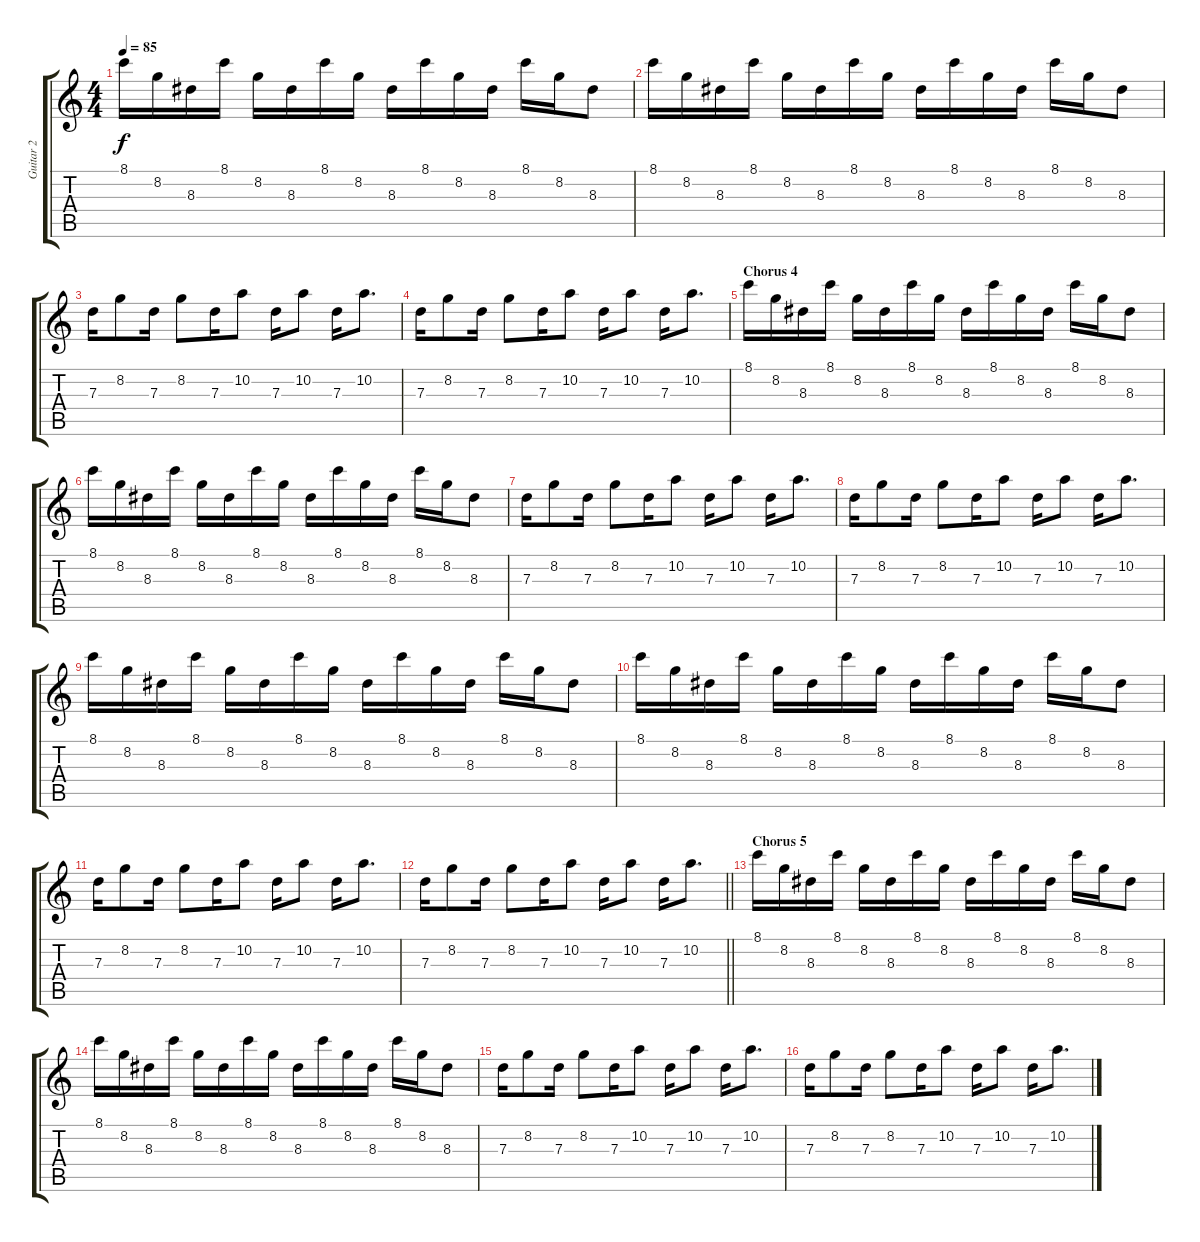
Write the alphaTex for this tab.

\track ("Guitar 2" "Guitar 2") {instrument acousticguitarsteel}
\staff {score tabs}
\tuning (E4 B3 G3 D3 A2 E2) {hide}
\ts (4 4)
\tempo 85
\clef g2
\ks c
8.1.16{dy f} 8.2.16 8.3.16 8.1.16 8.2.16 8.3.16 8.1.16 8.2.16 8.3.16 8.1.16 8.2.16 8.3.16 8.1.16 8.2.16 8.3.8 |
8.1.16 8.2.16 8.3.16 8.1.16 8.2.16 8.3.16 8.1.16 8.2.16 8.3.16 8.1.16 8.2.16 8.3.16 8.1.16 8.2.16 8.3.8 |
7.3.16 8.2.8 7.3.16 8.2.8 7.3.16 10.2.8 7.3.16 10.2.8 7.3.16 10.2.8{d} |
7.3.16 8.2.8 7.3.16 8.2.8 7.3.16 10.2.8 7.3.16 10.2.8 7.3.16 10.2.8{d} |
\section ("" "Chorus 4")
8.1.16 8.2.16 8.3.16 8.1.16 8.2.16 8.3.16 8.1.16 8.2.16 8.3.16 8.1.16 8.2.16 8.3.16 8.1.16 8.2.16 8.3.8 |
8.1.16 8.2.16 8.3.16 8.1.16 8.2.16 8.3.16 8.1.16 8.2.16 8.3.16 8.1.16 8.2.16 8.3.16 8.1.16 8.2.16 8.3.8 |
7.3.16 8.2.8 7.3.16 8.2.8 7.3.16 10.2.8 7.3.16 10.2.8 7.3.16 10.2.8{d} |
7.3.16 8.2.8 7.3.16 8.2.8 7.3.16 10.2.8 7.3.16 10.2.8 7.3.16 10.2.8{d} |
8.1.16 8.2.16 8.3.16 8.1.16 8.2.16 8.3.16 8.1.16 8.2.16 8.3.16 8.1.16 8.2.16 8.3.16 8.1.16 8.2.16 8.3.8 |
8.1.16 8.2.16 8.3.16 8.1.16 8.2.16 8.3.16 8.1.16 8.2.16 8.3.16 8.1.16 8.2.16 8.3.16 8.1.16 8.2.16 8.3.8 |
7.3.16 8.2.8 7.3.16 8.2.8 7.3.16 10.2.8 7.3.16 10.2.8 7.3.16 10.2.8{d} |
\barLineRight lightlight
7.3.16 8.2.8 7.3.16 8.2.8 7.3.16 10.2.8 7.3.16 10.2.8 7.3.16 10.2.8{d} |
\section ("" "Chorus 5")
8.1.16 8.2.16 8.3.16 8.1.16 8.2.16 8.3.16 8.1.16 8.2.16 8.3.16 8.1.16 8.2.16 8.3.16 8.1.16 8.2.16 8.3.8 |
8.1.16 8.2.16 8.3.16 8.1.16 8.2.16 8.3.16 8.1.16 8.2.16 8.3.16 8.1.16 8.2.16 8.3.16 8.1.16 8.2.16 8.3.8 |
7.3.16 8.2.8 7.3.16 8.2.8 7.3.16 10.2.8 7.3.16 10.2.8 7.3.16 10.2.8{d} |
7.3.16 8.2.8 7.3.16 8.2.8 7.3.16 10.2.8 7.3.16 10.2.8 7.3.16 10.2.8{d}
